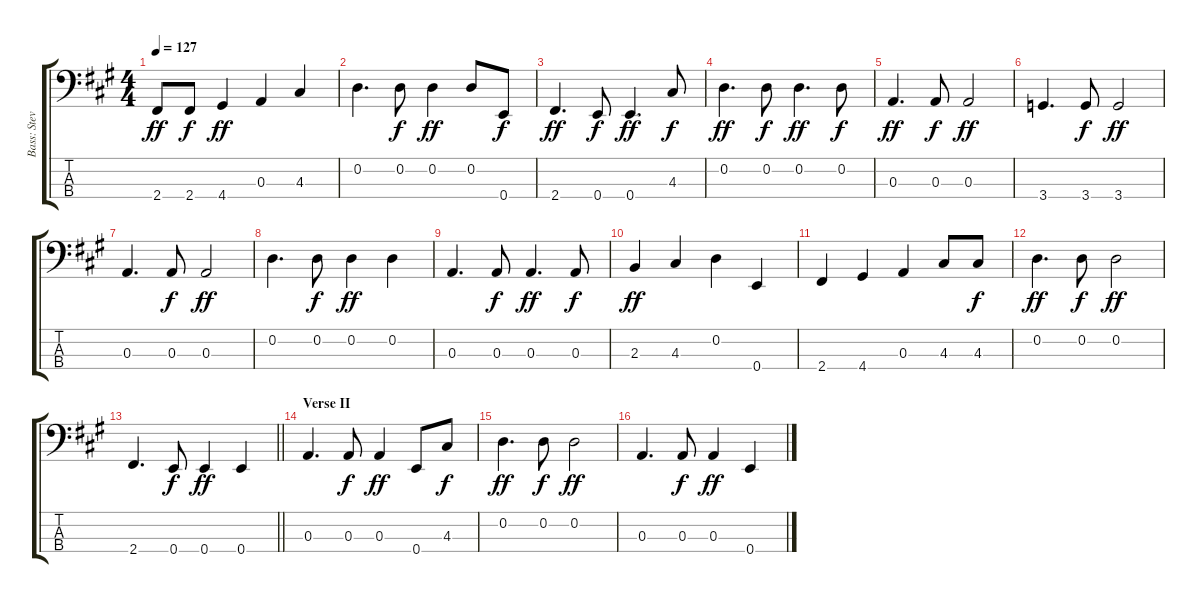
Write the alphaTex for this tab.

\track ("Bass: Steve" "Bass: Stev") {instrument electricbassfinger}
\staff {score tabs}
\tuning (G2 D2 A1 E1) {hide}
\ts (4 4)
\tempo 127
\clef f4
\ks a
2.4.8{dy ff} 2.4.8{dy f} 4.4.4{dy ff} 0.3.4 4.3.4 |
0.2.4{d} 0.2.8{dy f} 0.2.4{dy ff} 0.2.8 0.4.8{dy f} |
2.4.4{d dy ff} 0.4.8{dy f} 0.4.4{d dy ff} 4.3.8{dy f} |
0.2.4{d dy ff} 0.2.8{dy f} 0.2.4{d dy ff} 0.2.8{dy f} |
0.3.4{d dy ff} 0.3.8{dy f} 0.3.2{dy ff} |
3.4.4{d} 3.4.8{dy f} 3.4.2{dy ff} |
0.3.4{d} 0.3.8{dy f} 0.3.2{dy ff} |
0.2.4{d} 0.2.8{dy f} 0.2.4{dy ff} 0.2.4 |
0.3.4{d} 0.3.8{dy f} 0.3.4{d dy ff} 0.3.8{dy f} |
2.3.4{dy ff} 4.3.4 0.2.4 0.4.4 |
2.4.4 4.4.4 0.3.4 4.3.8 4.3.8{dy f} |
0.2.4{d dy ff} 0.2.8{dy f} 0.2.2{dy ff} |
\barLineRight lightlight
2.4.4{d} 0.4.8{dy f} 0.4.4{dy ff} 0.4.4 |
\section ("" "Verse II")
0.3.4{d} 0.3.8{dy f} 0.3.4{dy ff} 0.4.8 4.3.8{dy f} |
0.2.4{d dy ff} 0.2.8{dy f} 0.2.2{dy ff} |
0.3.4{d} 0.3.8{dy f} 0.3.4{dy ff} 0.4.4
